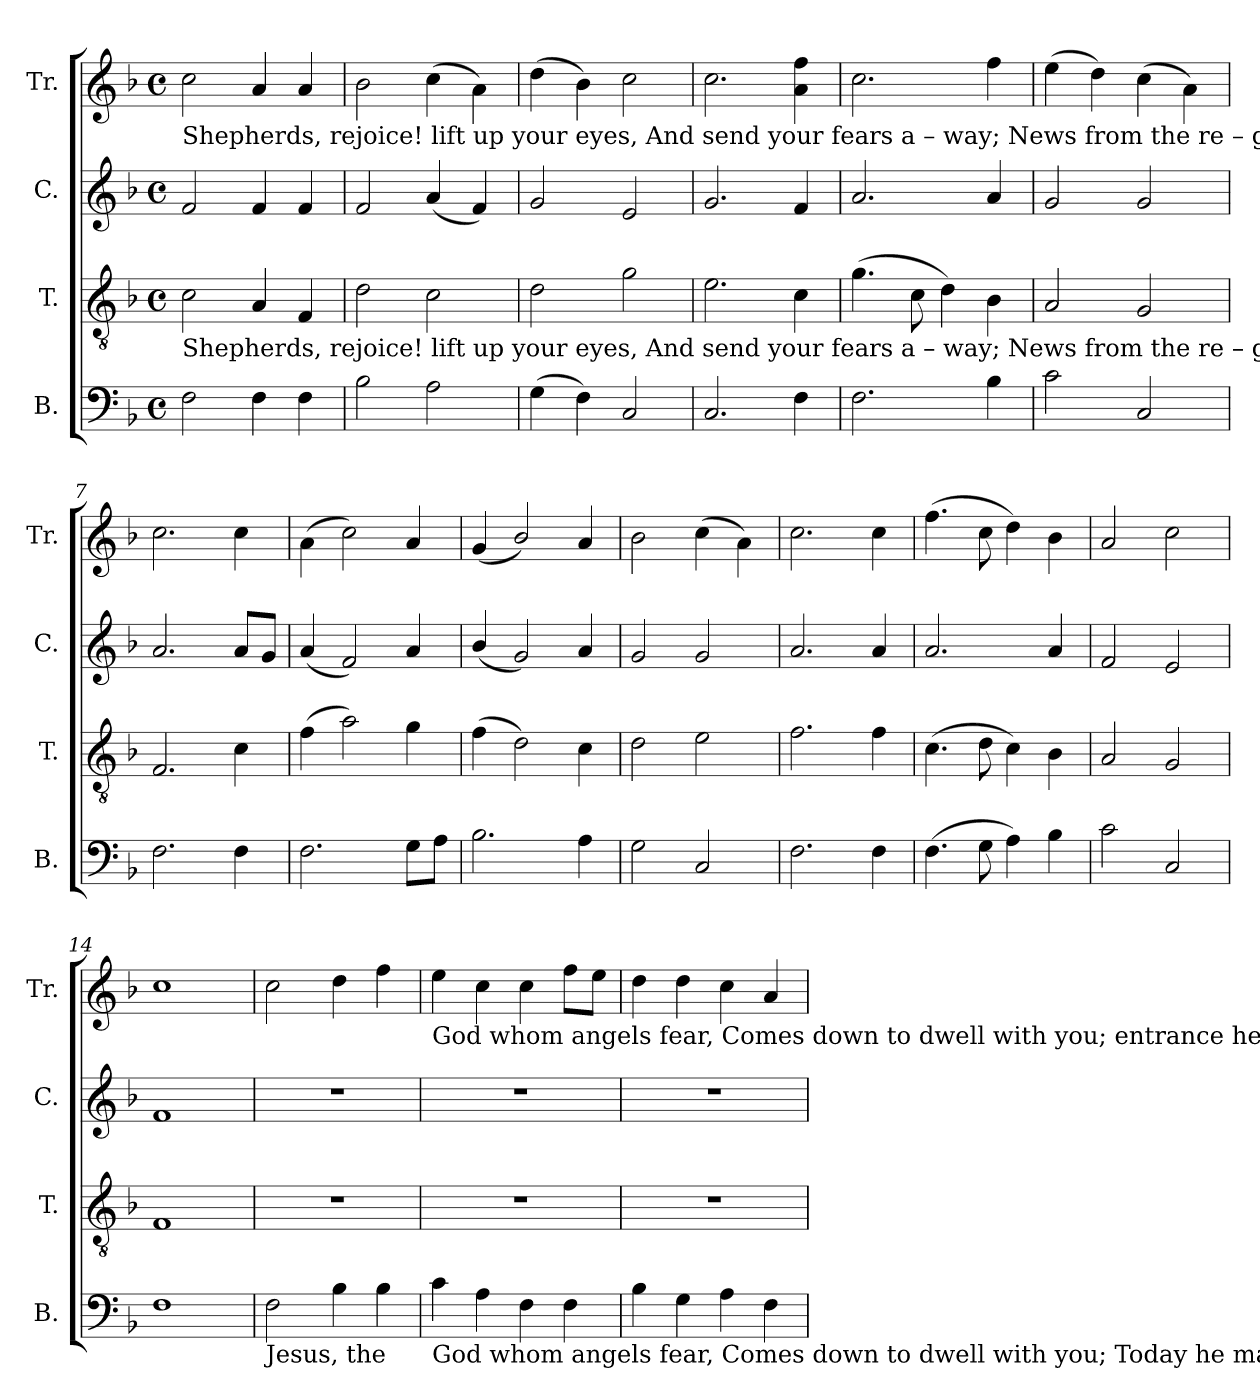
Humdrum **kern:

**kern	**kern	**kern	**kern
*part4	*part3	*part2	*part1
*staff4	*staff3	*staff2	*staff1
*I"B.	*I"T.	*I"C.	*I"Tr.
*I'B.	*I'T.	*I'C.	*I'Tr.
*clefF4	*clefGv2	*clefG2	*clefG2
*k[b-]	*k[b-]	*k[b-]	*k[b-]
*M4/4	*M4/4	*M4/4	*M4/4
*met(c)	*met(c)	*met(c)	*met(c)
*MM120	*MM120	*MM120	*MM120
=1	=1	=1	=1
!	!	!	!LO:TX:b:t=Shepherds, rejoice!  lift     up     your  eyes,  And  send      your    fears   a     –    way;  News    from     the        re –  gions of   the     skies,  Sal – va    –   tion's born today.  Jesus, the
!	!LO:TX:b:t=Shepherds, rejoice!  lift     up     your  eyes,  And  send      your    fears   a     –    way;  News    from     the        re –  gions of   the     skies,  Sal – va    –   tion's born today.	!	!
2F!\	2c!\	2f!/	2cc!\
4F!\	4A!/	4f!/	4a!/
4F!\	4F!/	4f!/	4a!/
=2	=2	=2	=2
2B-!\	2d!\	2f!/	2b-!\
2A!\	2c!\	(<4a!/	(>4cc!\
.	.	4f!/)	4a!\)
=3	=3	=3	=3
(>4G!\	2d!\	2g!/	(>4dd!\
4F!\)	.	.	4b-!\)
2C!/	2g!\	2e!/	2cc!\
=4	=4	=4	=4
2.C!/	2.e!\	2.g!/	2.cc!\
4F!\	4c!\	4f!/	4a!\ 4ff!\
=5	=5	=5	=5
2.F!\	(>4.g!\	2.a!/	2.cc!\
.	8c!\	.	.
.	4d!\)	.	.
4B-!\	4B-!\	4a!/	4ff!\
=6	=6	=6	=6
2c!\	2A!/	2g!/	(>4ee!\
.	.	.	4dd!\)
2C!/	2G!/	2g!/	(>4cc!\
.	.	.	4a!\)
=7	=7	=7	=7
2.F!\	2.F!/	2.a!/	2.cc!\
4F!\	4c!\	8a!/L	4cc!\
.	.	8g!/J	.
=8	=8	=8	=8
2.F!\	(>4f!\	(<4a!/	(>4a!\
.	2a!\)	2f!/)	2cc!\)
8G!\L	4g!\	4a!/	4a!/
8A!\J	.	.	.
=9	=9	=9	=9
2.B-!\	(>4f!\	(<4b-!/	(<4g!/
.	2d!\)	2g!/)	2b-!/)
4A!\	4c!\	4a!/	4a!/
=10	=10	=10	=10
2G!\	2d!\	2g!/	2b-!\
2C!/	2e!\	2g!/	(>4cc!\
.	.	.	4a!\)
=11	=11	=11	=11
2.F!\	2.f!\	2.a!/	2.cc!\
4F!\	4f!\	4a!/	4cc!\
=12	=12	=12	=12
(>4.F!\	(>4.c!\	2.a!/	(>4.ff!\
8G!\	8d!\	.	8cc!\
4A!\)	4c!\)	.	4dd!\)
4B-!\	4B-!\	4a!/	4b-!\
=13	=13	=13	=13
2c!\	2A!/	2f!/	2a!/
2C!/	2G!/	2e!/	2cc!\
=14	=14	=14	=14
1F!	1F!	1f!	1cc!
=15	=15	=15	=15
!LO:TX:b:t=Jesus, the	!	!	!
2F!\	1r	1r	2cc!\
4B-!\	.	.	4dd!\
4B-!\	.	.	4ff!\
!!LO:LB:g=z
=16	=16	=16	=16
!	!	!	!LO:TX:b:t=God whom angels fear, Comes down to dwell with you;                                    entrance here, But not as monarchs do. _____ To – day he makes his entrance here, But  not as  monarchs
!LO:TX:b:t=God whom angels fear, Comes down to dwell with you;       Today he makes his entrance here,  But  not as  monarchs  do.          To – day he makes  his  en  –  trance    here,     But	!	!	!
4c!\	1r	1r	4ee!\
4A!\	.	.	4cc!\
4F!\	.	.	4cc!\
4F!\	.	.	8ff!\L
.	.	.	8ee!\J
=17	=17	=17	=17
4B-!\	1r	1r	4dd!\
4G!\	.	.	4dd!\
4A!\	.	.	4cc!\
4F!\	.	.	4a!/
=	=	=	=
*-	*-	*-	*-
